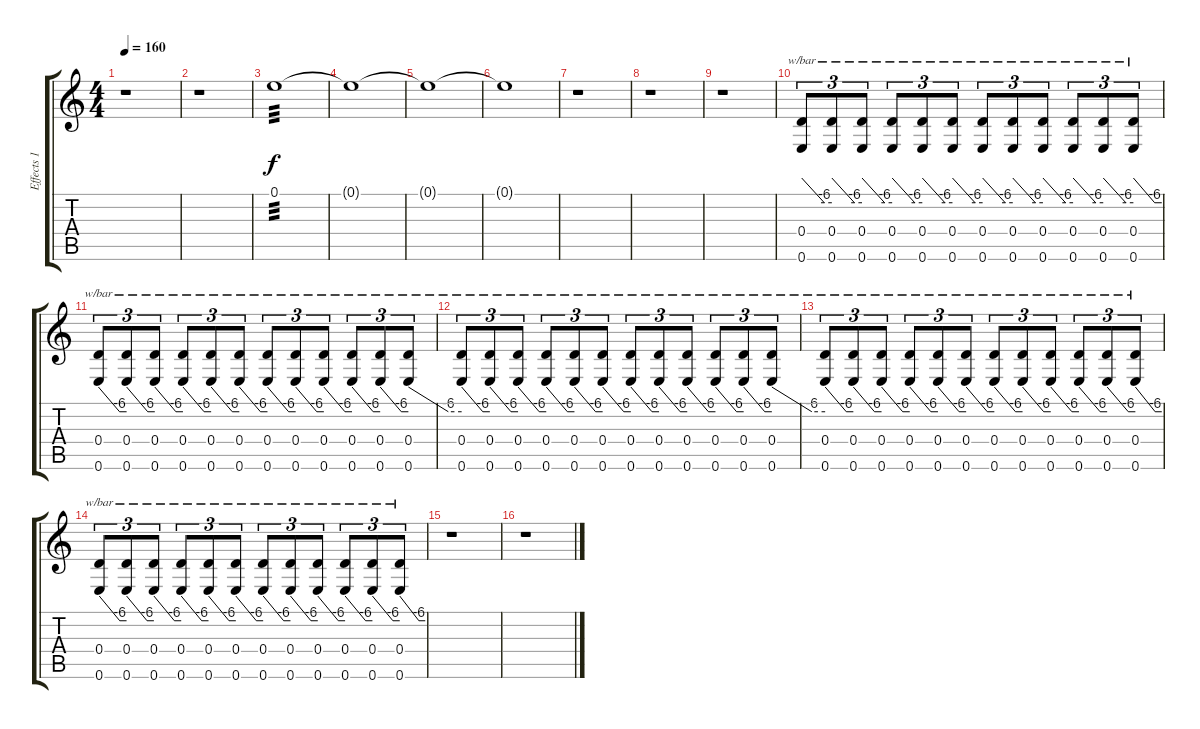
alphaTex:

\track ("Effects 1 (Someone)" "Effects 1 ") {instrument acousticguitarnylon}
\staff {score tabs}
\tuning (E4 B3 G3 D3 A2 E2) {hide}
\ts (4 4)
\tempo 160
\clef g2
\ks c
r.1{dy f} |
r.1 |
0.1.1{tp 3 instrument distortionguitar} |
0.1{t}.1 |
0.1{t}.1 |
0.1{t}.1 |
r.1 |
r.1 |
r.1 |
(0.4 0.6).8{tu (3 2) tbe (custom default 0 0 45 -24 60 -24) instrument lead2sawtooth} (0.4 0.6).8{tu (3 2) tbe (custom default 0 0 45 -24 60 -24)} (0.4 0.6).8{tu (3 2) tbe (custom default 0 0 45 -24 60 -24)} (0.4 0.6).8{tu (3 2) tbe (custom default 0 0 45 -24 60 -24)} (0.4 0.6).8{tu (3 2) tbe (custom default 0 0 45 -24 60 -24)} (0.4 0.6).8{tu (3 2) tbe (custom default 0 0 45 -24 60 -24)} (0.4 0.6).8{tu (3 2) tbe (custom default 0 0 45 -24 60 -24)} (0.4 0.6).8{tu (3 2) tbe (custom default 0 0 45 -24 60 -24)} (0.4 0.6).8{tu (3 2) tbe (custom default 0 0 45 -24 60 -24)} (0.4 0.6).8{tu (3 2) tbe (custom default 0 0 45 -24 60 -24)} (0.4 0.6).8{tu (3 2) tbe (custom default 0 0 45 -24 60 -24)} (0.4 0.6).8{tu (3 2) tbe (custom default 0 0 45 -24 60 -24)} |
(0.4 0.6).8{tu (3 2) tbe (custom default 0 0 45 -24 60 -24) instrument lead2sawtooth} (0.4 0.6).8{tu (3 2) tbe (custom default 0 0 45 -24 60 -24)} (0.4 0.6).8{tu (3 2) tbe (custom default 0 0 45 -24 60 -24)} (0.4 0.6).8{tu (3 2) tbe (custom default 0 0 45 -24 60 -24)} (0.4 0.6).8{tu (3 2) tbe (custom default 0 0 45 -24 60 -24)} (0.4 0.6).8{tu (3 2) tbe (custom default 0 0 45 -24 60 -24)} (0.4 0.6).8{tu (3 2) tbe (custom default 0 0 45 -24 60 -24)} (0.4 0.6).8{tu (3 2) tbe (custom default 0 0 45 -24 60 -24)} (0.4 0.6).8{tu (3 2) tbe (custom default 0 0 45 -24 60 -24)} (0.4 0.6).8{tu (3 2) tbe (custom default 0 0 45 -24 60 -24)} (0.4 0.6).8{tu (3 2) tbe (custom default 0 0 45 -24 60 -24)} (0.4 0.6).8{tu (3 2) tbe (custom default 0 0 45 -24 60 -24)} |
(0.4 0.6).8{tu (3 2) tbe (custom default 0 0 45 -24 60 -24) instrument lead2sawtooth} (0.4 0.6).8{tu (3 2) tbe (custom default 0 0 45 -24 60 -24)} (0.4 0.6).8{tu (3 2) tbe (custom default 0 0 45 -24 60 -24)} (0.4 0.6).8{tu (3 2) tbe (custom default 0 0 45 -24 60 -24)} (0.4 0.6).8{tu (3 2) tbe (custom default 0 0 45 -24 60 -24)} (0.4 0.6).8{tu (3 2) tbe (custom default 0 0 45 -24 60 -24)} (0.4 0.6).8{tu (3 2) tbe (custom default 0 0 45 -24 60 -24)} (0.4 0.6).8{tu (3 2) tbe (custom default 0 0 45 -24 60 -24)} (0.4 0.6).8{tu (3 2) tbe (custom default 0 0 45 -24 60 -24)} (0.4 0.6).8{tu (3 2) tbe (custom default 0 0 45 -24 60 -24)} (0.4 0.6).8{tu (3 2) tbe (custom default 0 0 45 -24 60 -24)} (0.4 0.6).8{tu (3 2) tbe (custom default 0 0 45 -24 60 -24)} |
(0.4 0.6).8{tu (3 2) tbe (custom default 0 0 45 -24 60 -24) instrument lead2sawtooth} (0.4 0.6).8{tu (3 2) tbe (custom default 0 0 45 -24 60 -24)} (0.4 0.6).8{tu (3 2) tbe (custom default 0 0 45 -24 60 -24)} (0.4 0.6).8{tu (3 2) tbe (custom default 0 0 45 -24 60 -24)} (0.4 0.6).8{tu (3 2) tbe (custom default 0 0 45 -24 60 -24)} (0.4 0.6).8{tu (3 2) tbe (custom default 0 0 45 -24 60 -24)} (0.4 0.6).8{tu (3 2) tbe (custom default 0 0 45 -24 60 -24)} (0.4 0.6).8{tu (3 2) tbe (custom default 0 0 45 -24 60 -24)} (0.4 0.6).8{tu (3 2) tbe (custom default 0 0 45 -24 60 -24)} (0.4 0.6).8{tu (3 2) tbe (custom default 0 0 45 -24 60 -24)} (0.4 0.6).8{tu (3 2) tbe (custom default 0 0 45 -24 60 -24)} (0.4 0.6).8{tu (3 2) tbe (custom default 0 0 45 -24 60 -24)} |
(0.4 0.6).8{tu (3 2) tbe (custom default 0 0 45 -24 60 -24) volume 0 instrument lead2sawtooth} (0.4 0.6).8{tu (3 2) tbe (custom default 0 0 45 -24 60 -24)} (0.4 0.6).8{tu (3 2) tbe (custom default 0 0 45 -24 60 -24)} (0.4 0.6).8{tu (3 2) tbe (custom default 0 0 45 -24 60 -24)} (0.4 0.6).8{tu (3 2) tbe (custom default 0 0 45 -24 60 -24)} (0.4 0.6).8{tu (3 2) tbe (custom default 0 0 45 -24 60 -24)} (0.4 0.6).8{tu (3 2) tbe (custom default 0 0 45 -24 60 -24)} (0.4 0.6).8{tu (3 2) tbe (custom default 0 0 45 -24 60 -24)} (0.4 0.6).8{tu (3 2) tbe (custom default 0 0 45 -24 60 -24)} (0.4 0.6).8{tu (3 2) tbe (custom default 0 0 45 -24 60 -24)} (0.4 0.6).8{tu (3 2) tbe (custom default 0 0 45 -24 60 -24)} (0.4 0.6).8{tu (3 2) tbe (custom default 0 0 45 -24 60 -24)} |
r.1 |
r.1
